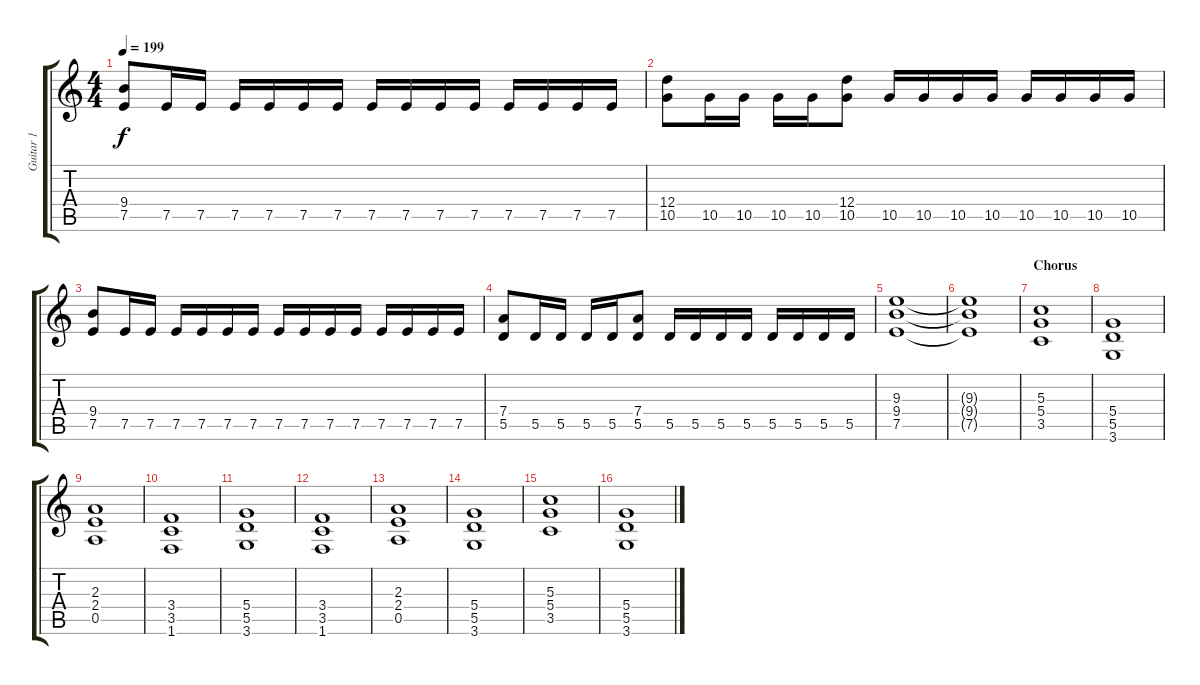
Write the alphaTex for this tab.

\track ("Guitar 1" "Guitar 1") {instrument overdrivenguitar}
\staff {score tabs}
\tuning (E4 B3 G3 D3 A2 E2) {hide}
\ts (4 4)
\tempo 199
\clef g2
\ks c
(9.4 7.5).8{dy f} 7.5.16 7.5.16 7.5.16 7.5.16 7.5.16 7.5.16 7.5.16 7.5.16 7.5.16 7.5.16 7.5.16 7.5.16 7.5.16 7.5.16 |
(12.4 10.5).8 10.5.16 10.5.16 10.5.16 10.5.16 (12.4 10.5).8 10.5.16 10.5.16 10.5.16 10.5.16 10.5.16 10.5.16 10.5.16 10.5.16 |
(9.4 7.5).8 7.5.16 7.5.16 7.5.16 7.5.16 7.5.16 7.5.16 7.5.16 7.5.16 7.5.16 7.5.16 7.5.16 7.5.16 7.5.16 7.5.16 |
(7.4 5.5).8 5.5.16 5.5.16 5.5.16 5.5.16 (7.4 5.5).8 5.5.16 5.5.16 5.5.16 5.5.16 5.5.16 5.5.16 5.5.16 5.5.16 |
(9.3 9.4 7.5).1 |
(9.3{t} 9.4{t} 7.5{t}).1 |
\section ("" "Chorus")
(5.3 5.4 3.5).1 |
(5.4 5.5 3.6).1 |
(2.3 2.4 0.5).1 |
(3.4 3.5 1.6).1 |
(5.4 5.5 3.6).1 |
(3.4 3.5 1.6).1 |
(2.3 2.4 0.5).1 |
(5.4 5.5 3.6).1 |
\section ("" "")
(5.3 5.4 3.5).1 |
(5.4 5.5 3.6).1
